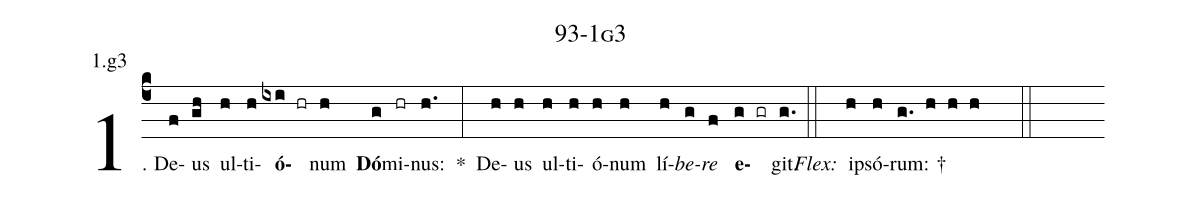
name: 93-1g3;
annotation: 1.g3;
%%
(c4)1. De(f)us(gh) ul(h)ti(h)<b>ó</b>(ixi hr)num(h) <b>Dó</b>(g)mi(hr)nus:(h.) *(:) De(h)us(h) ul(h)ti(h)ó(h)num(h) lí(h)<i>be</i>(g)<i>re</i>(f) <b>e</b>(g gr)git.(g.) (::)
<i>Flex:</i>()  ip(h)só(h)rum: †(g. h h h  ::)
